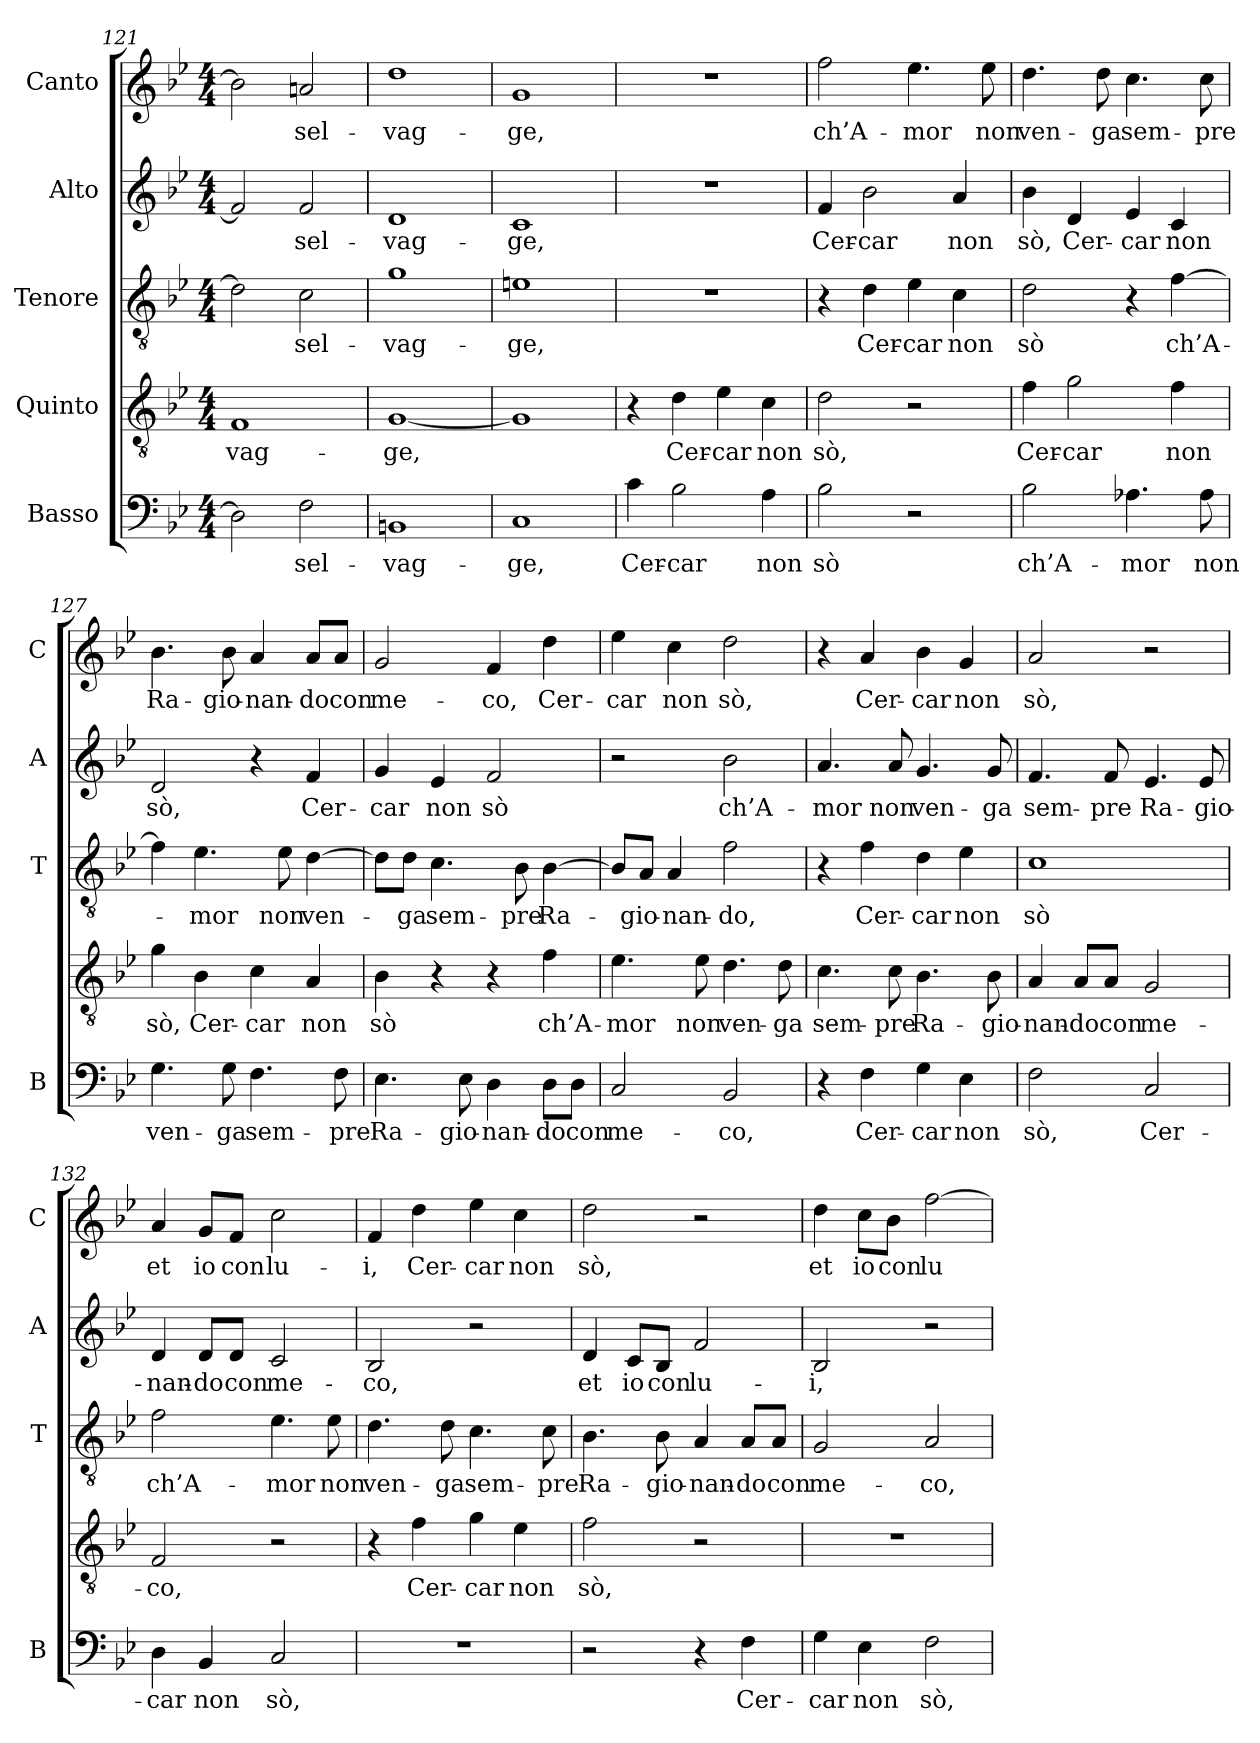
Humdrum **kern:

**kern	**text	**kern	**text	**kern	**text	**kern	**text	**kern	**text
*part5	*part5	*part4	*part4	*part3	*part3	*part2	*part2	*part1	*part1
*staff5	*staff5	*staff4	*staff4	*staff3	*staff3	*staff2	*staff2	*staff1	*staff1
*I"Basso	*	*I"Quinto	*	*I"Tenore	*	*I"Alto	*	*I"Canto	*
*I'B	*	*	*	*I'T	*	*I'A	*	*I'C	*
*clefF4	*	*clefGv2	*	*clefGv2	*	*clefG2	*	*clefG2	*
*k[b-e-]	*	*k[b-e-]	*	*k[b-e-]	*	*k[b-e-]	*	*k[b-e-]	*
*B-:	*	*B-:	*	*B-:	*	*B-:	*	*B-:	*
*M4/4	*	*M4/4	*	*M4/4	*	*M4/4	*	*M4/4	*
=121	=121	=121	=121	=121	=121	=121	=121	=121	=121
!	!	!	!LO:LY:b	!	!	!	!	!	!
2D-\]	.	1F	-vag-	2d-\]	.	2f/]	.	2b-\]	.
!	!LO:LY:b	!	!	!	!LO:LY:b	!	!LO:LY:b	!	!LO:LY:b
2F\	sel-	.	.	2c\	sel-	2f/	sel-	2ani/	sel-
=122	=122	=122	=122	=122	=122	=122	=122	=122	=122
!	!LO:LY:b	!	!LO:LY:b	!	!LO:LY:b	!	!LO:LY:b	!	!LO:LY:b
1BBn	-vag-	[1G	-ge,	1g	-vag-	1d	-vag-	1dd	-vag-
=123	=123	=123	=123	=123	=123	=123	=123	=123	=123
!	!LO:LY:b	!	!	!	!LO:LY:b	!	!LO:LY:b	!	!LO:LY:b
1C	-ge,	1G]	.	1en	-ge,	1c	-ge,	1g	-ge,
=124	=124	=124	=124	=124	=124	=124	=124	=124	=124
!	!LO:LY:b	!	!	!	!	!	!	!	!
4c\	Cer-	4r	.	1r	.	1r	.	1r	.
!	!LO:LY:b	!	!LO:LY:b	!	!	!	!	!	!
2B-\	-car	4d\	Cer-	.	.	.	.	.	.
!	!	!	!LO:LY:b	!	!	!	!	!	!
.	.	4e-\	-car	.	.	.	.	.	.
!	!LO:LY:b	!	!LO:LY:b	!	!	!	!	!	!
4A\	non	4c\	non	.	.	.	.	.	.
!!LO:PB:g=z
=125	=125	=125	=125	=125	=125	=125	=125	=125	=125
!	!LO:LY:b	!	!LO:LY:b	!	!	!	!LO:LY:b	!	!LO:LY:b
2B-\	sò	2d\	sò,	4r	.	4f/	Cer-	2ff\	ch’A-
!	!	!	!	!	!LO:LY:b	!	!LO:LY:b	!	!
.	.	.	.	4d\	Cer-	2b-\	-car	.	.
!	!	!	!	!	!LO:LY:b	!	!	!	!LO:LY:b
2r	.	2r	.	4e-\	-car	.	.	4.ee-\	-mor
!	!	!	!	!	!LO:LY:b	!	!LO:LY:b	!	!
.	.	.	.	4c\	non	4a/	non	.	.
!	!	!	!	!	!	!	!	!	!LO:LY:b
.	.	.	.	.	.	.	.	8ee-\	non
=126	=126	=126	=126	=126	=126	=126	=126	=126	=126
!	!LO:LY:b	!	!LO:LY:b	!	!LO:LY:b	!	!LO:LY:b	!	!LO:LY:b
2B-\	ch’A-	4f\	Cer-	2d\	sò	4b-\	sò,	4.dd\	ven-
!	!	!	!LO:LY:b	!	!	!	!LO:LY:b	!	!
.	.	2g\	-car	.	.	4d/	Cer-	.	.
!	!	!	!	!	!	!	!	!	!LO:LY:b
.	.	.	.	.	.	.	.	8dd\	-ga
!	!LO:LY:b	!	!	!	!	!	!LO:LY:b	!	!LO:LY:b
4.A-X\	-mor	.	.	4r	.	4e-/	-car	4.cc\	sem-
!	!	!	!LO:LY:b	!	!LO:LY:b	!	!LO:LY:b	!	!
.	.	4f\	non	[4f\	ch’A-	4c/	non	.	.
!	!LO:LY:b	!	!	!	!	!	!	!	!LO:LY:b
8A-\	non	.	.	.	.	.	.	8cc\	-pre
=127	=127	=127	=127	=127	=127	=127	=127	=127	=127
!	!LO:LY:b	!	!LO:LY:b	!	!	!	!LO:LY:b	!	!LO:LY:b
4.G\	ven-	4g\	sò,	4f\]	.	2d/	sò,	4.b-\	Ra-
!	!	!	!LO:LY:b	!	!LO:LY:b	!	!	!	!
.	.	4B-\	Cer-	4.e-\	-mor	.	.	.	.
!	!LO:LY:b	!	!	!	!	!	!	!	!LO:LY:b
8G\	-ga	.	.	.	.	.	.	8b-\	-gio-
!	!LO:LY:b	!	!LO:LY:b	!	!	!	!	!	!LO:LY:b
4.F\	sem-	4c\	-car	.	.	4r	.	4a/	-nan-
!	!	!	!	!	!LO:LY:b	!	!	!	!
.	.	.	.	8e-\	non	.	.	.	.
!	!	!	!LO:LY:b	!	!LO:LY:b	!	!LO:LY:b	!	!LO:LY:b
.	.	4A/	non	[4d\	ven-	4f/	Cer-	8a/L	-do
!	!LO:LY:b	!	!	!	!	!	!	!	!LO:LY:b
8F\	-pre	.	.	.	.	.	.	8a/J	con
=128	=128	=128	=128	=128	=128	=128	=128	=128	=128
!	!LO:LY:b	!	!LO:LY:b	!	!	!	!LO:LY:b	!	!LO:LY:b
4.E-\	Ra-	4B-\	sò	8d\L]	.	4g/	-car	2g/	me-
!	!	!	!	!	!LO:LY:b	!	!	!	!
.	.	.	.	8d\J	-ga	.	.	.	.
!	!	!	!	!	!LO:LY:b	!	!LO:LY:b	!	!
.	.	4r	.	4.c\	sem-	4e-/	non	.	.
!	!LO:LY:b	!	!	!	!	!	!	!	!
8E-\	-gio-	.	.	.	.	.	.	.	.
!	!LO:LY:b	!	!	!	!	!	!LO:LY:b	!	!LO:LY:b
4D\	-nan-	4r	.	.	.	2f/	sò	4f/	-co,
!	!	!	!	!	!LO:LY:b	!	!	!	!
.	.	.	.	8B-\	-pre	.	.	.	.
!	!LO:LY:b	!	!LO:LY:b	!	!LO:LY:b	!	!	!	!LO:LY:b
8D\L	-do	4f\	ch’A-	[4B-\	Ra-	.	.	4dd\	Cer-
!	!LO:LY:b	!	!	!	!	!	!	!	!
8D\J	con	.	.	.	.	.	.	.	.
=129	=129	=129	=129	=129	=129	=129	=129	=129	=129
!	!LO:LY:b	!	!LO:LY:b	!	!	!	!	!	!LO:LY:b
2C/	me-	4.e-\	-mor	8B-/L]	.	2r	.	4ee-\	-car
!	!	!	!	!	!LO:LY:b	!	!	!	!
.	.	.	.	8A/J	-gio-	.	.	.	.
!	!	!	!	!	!LO:LY:b	!	!	!	!LO:LY:b
.	.	.	.	4A/	-nan-	.	.	4cc\	non
!	!	!	!LO:LY:b	!	!	!	!	!	!
.	.	8e-\	non	.	.	.	.	.	.
!	!LO:LY:b	!	!LO:LY:b	!	!LO:LY:b	!	!LO:LY:b	!	!LO:LY:b
2BB-/	-co,	4.d\	ven-	2f\	-do,	2b-\	ch’A-	2dd\	sò,
!	!	!	!LO:LY:b	!	!	!	!	!	!
.	.	8d\	-ga	.	.	.	.	.	.
=130	=130	=130	=130	=130	=130	=130	=130	=130	=130
!	!	!	!LO:LY:b	!	!	!	!LO:LY:b	!	!
4r	.	4.c\	sem-	4r	.	4.a/	-mor	4r	.
!	!LO:LY:b	!	!	!	!LO:LY:b	!	!	!	!LO:LY:b
4F\	Cer-	.	.	4f\	Cer-	.	.	4a/	Cer-
!	!	!	!LO:LY:b	!	!	!	!LO:LY:b	!	!
.	.	8c\	-pre	.	.	8a/	non	.	.
!	!LO:LY:b	!	!LO:LY:b	!	!LO:LY:b	!	!LO:LY:b	!	!LO:LY:b
4G\	-car	4.B-\	Ra-	4d\	-car	4.g/	ven-	4b-\	-car
!	!LO:LY:b	!	!	!	!LO:LY:b	!	!	!	!LO:LY:b
4E-\	non	.	.	4e-\	non	.	.	4g/	non
!	!	!	!LO:LY:b	!	!	!	!LO:LY:b	!	!
.	.	8B-\	-gio-	.	.	8g/	-ga	.	.
!!LO:LB:g=z
=131	=131	=131	=131	=131	=131	=131	=131	=131	=131
!	!LO:LY:b	!	!LO:LY:b	!	!LO:LY:b	!	!LO:LY:b	!	!LO:LY:b
2F\	sò,	4A/	-nan-	1c	sò	4.f/	sem-	2a/	sò,
!	!	!	!LO:LY:b	!	!	!	!	!	!
.	.	8A/L	-do	.	.	.	.	.	.
!	!	!	!LO:LY:b	!	!	!	!LO:LY:b	!	!
.	.	8A/J	con	.	.	8f/	-pre	.	.
!	!LO:LY:b	!	!LO:LY:b	!	!	!	!LO:LY:b	!	!
2C/	Cer-	2G/	me-	.	.	4.e-/	Ra-	2r	.
!	!	!	!	!	!	!	!LO:LY:b	!	!
.	.	.	.	.	.	8e-/	-gio-	.	.
=132	=132	=132	=132	=132	=132	=132	=132	=132	=132
!	!LO:LY:b	!	!LO:LY:b	!	!LO:LY:b	!	!LO:LY:b	!	!LO:LY:b
4D\	-car	2F/	-co,	2f\	ch’A-	4d/	-nan-	4a/	et
!	!LO:LY:b	!	!	!	!	!	!LO:LY:b	!	!LO:LY:b
4BB-/	non	.	.	.	.	8d/L	-do	8g/L	io
!	!	!	!	!	!	!	!LO:LY:b	!	!LO:LY:b
.	.	.	.	.	.	8d/J	con	8f/J	con
!	!LO:LY:b	!	!	!	!LO:LY:b	!	!LO:LY:b	!	!LO:LY:b
2C/	sò,	2r	.	4.e-\	-mor	2c/	me-	2cc\	lu-
!	!	!	!	!	!LO:LY:b	!	!	!	!
.	.	.	.	8e-\	non	.	.	.	.
=133	=133	=133	=133	=133	=133	=133	=133	=133	=133
!	!	!	!	!	!LO:LY:b	!	!LO:LY:b	!	!LO:LY:b
1r	.	4r	.	4.d\	ven-	2B-/	-co,	4f/	-i,
!	!	!	!LO:LY:b	!	!	!	!	!	!LO:LY:b
.	.	4f\	Cer-	.	.	.	.	4dd\	Cer-
!	!	!	!	!	!LO:LY:b	!	!	!	!
.	.	.	.	8d\	-ga	.	.	.	.
!	!	!	!LO:LY:b	!	!LO:LY:b	!	!	!	!LO:LY:b
.	.	4g\	-car	4.c\	sem-	2r	.	4ee-\	-car
!	!	!	!LO:LY:b	!	!	!	!	!	!LO:LY:b
.	.	4e-\	non	.	.	.	.	4cc\	non
!	!	!	!	!	!LO:LY:b	!	!	!	!
.	.	.	.	8c\	-pre	.	.	.	.
=134	=134	=134	=134	=134	=134	=134	=134	=134	=134
!	!	!	!LO:LY:b	!	!LO:LY:b	!	!LO:LY:b	!	!LO:LY:b
2r	.	2f\	sò,	4.B-\	Ra-	4d/	et	2dd\	sò,
!	!	!	!	!	!	!	!LO:LY:b	!	!
.	.	.	.	.	.	8c/L	io	.	.
!	!	!	!	!	!LO:LY:b	!	!LO:LY:b	!	!
.	.	.	.	8B-\	-gio-	8B-/J	con	.	.
!	!	!	!	!	!LO:LY:b	!	!LO:LY:b	!	!
4r	.	2r	.	4A/	-nan-	2f/	lu-	2r	.
!	!LO:LY:b	!	!	!	!LO:LY:b	!	!	!	!
4F\	Cer-	.	.	8A/L	-do	.	.	.	.
!	!	!	!	!	!LO:LY:b	!	!	!	!
.	.	.	.	8A/J	con	.	.	.	.
=135	=135	=135	=135	=135	=135	=135	=135	=135	=135
!	!LO:LY:b	!	!	!	!LO:LY:b	!	!LO:LY:b	!	!LO:LY:b
4G\	-car	1r	.	2G/	me-	2B-/	-i,	4dd\	et
!	!LO:LY:b	!	!	!	!	!	!	!	!LO:LY:b
4E-\	non	.	.	.	.	.	.	8cc\L	io
!	!	!	!	!	!	!	!	!	!LO:LY:b
.	.	.	.	.	.	.	.	8b-\J	con
!	!LO:LY:b	!	!	!	!LO:LY:b	!	!	!	!LO:LY:b
2F\	sò,	.	.	2A/	-co,	2r	.	[2ff\	lu-
=	=	=	=	=	=	=	=	=	=
*-	*-	*-	*-	*-	*-	*-	*-	*-	*-
